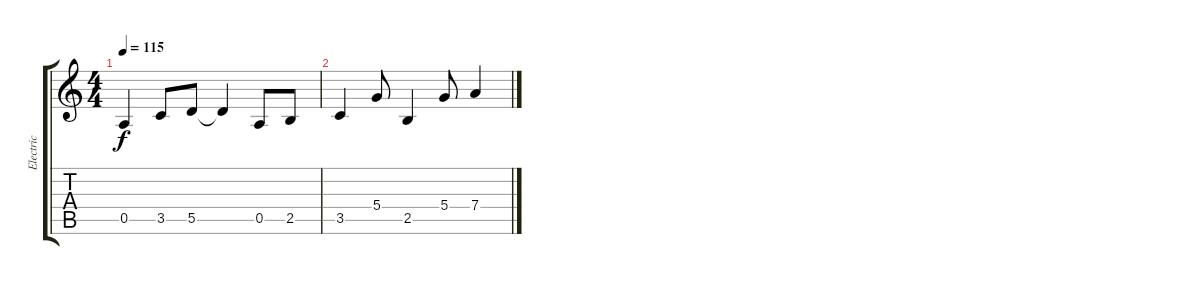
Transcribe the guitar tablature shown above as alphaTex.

\track ("Electric" "Electric") {instrument overdrivenguitar}
\staff {score tabs}
\tuning (E4 B3 G3 D3 A2 E2) {hide}
\ts (4 4)
\tempo 115
\clef g2
\ks c
0.5.4{dy f} 3.5.8 5.5.8 5.5{t}.4 0.5.8 2.5.8 |
3.5.4 5.4.8 2.5.4 5.4.8 7.4.4
